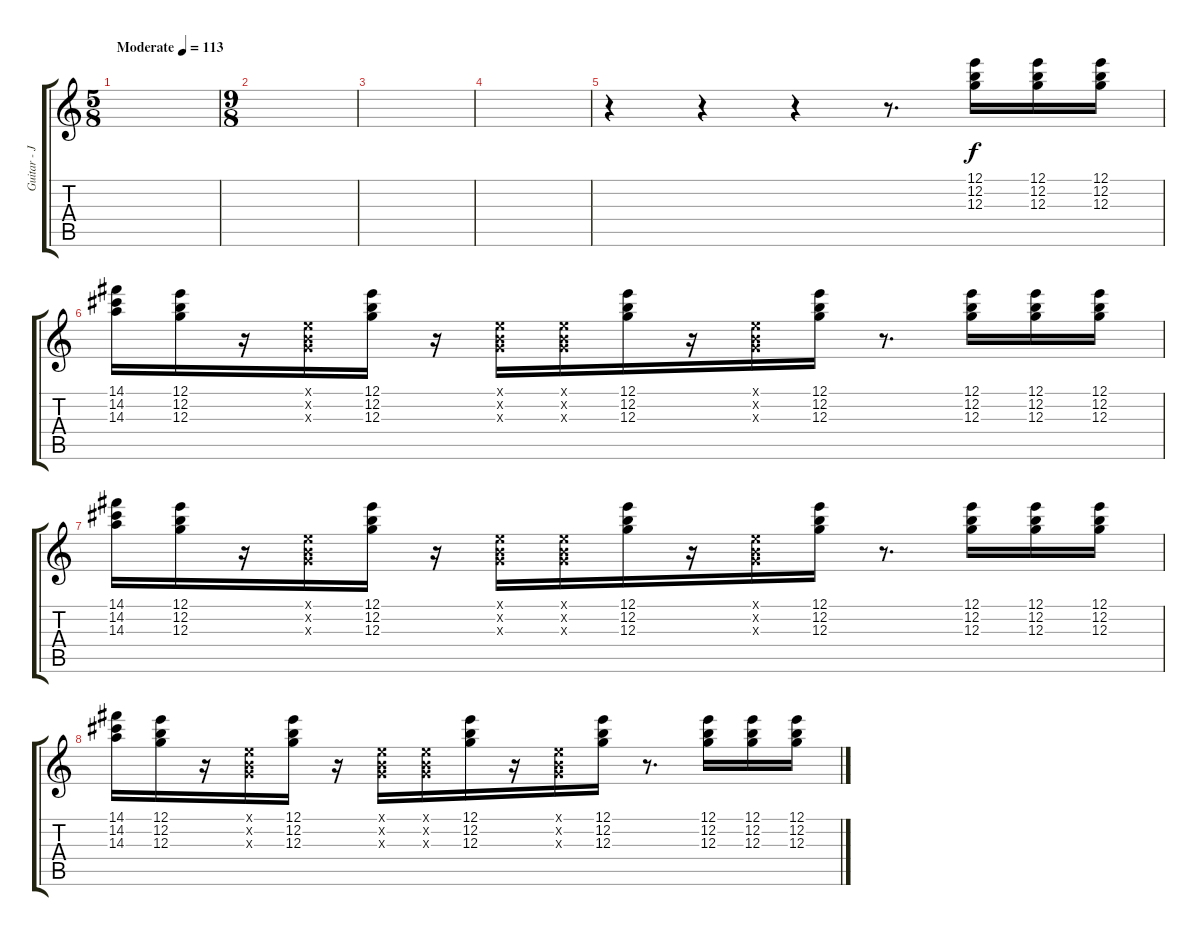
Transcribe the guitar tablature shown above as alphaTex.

\track ("Guitar - Jimmy Page" "Guitar - J") {instrument electricguitarclean}
\staff {score tabs}
\tuning (E4 B3 G3 D3 A2 E2) {hide}
\ts (5 8)
\tempo (113 "Moderate")
\clef g2
\ks c
|
\ts (9 8)
|
|
|
r.4 r.4 r.4 r.8{d} (12.1 12.2 12.3).16 (12.1 12.2 12.3).16 (12.1 12.2 12.3).16 |
(14.1 14.2 14.3).16 (12.1 12.2 12.3).16 r.16 (0.1{x} 0.2{x} 0.3{x}).16 (12.1 12.2 12.3).16 r.16 (0.1{x} 0.2{x} 0.3{x}).16 (0.1{x} 0.2{x} 0.3{x}).16 (12.1 12.2 12.3).16 r.16 (0.1{x} 0.2{x} 0.3{x}).16 (12.1 12.2 12.3).16 r.8{d} (12.1 12.2 12.3).16 (12.1 12.2 12.3).16 (12.1 12.2 12.3).16 |
(14.1 14.2 14.3).16 (12.1 12.2 12.3).16 r.16 (0.1{x} 0.2{x} 0.3{x}).16 (12.1 12.2 12.3).16 r.16 (0.1{x} 0.2{x} 0.3{x}).16 (0.1{x} 0.2{x} 0.3{x}).16 (12.1 12.2 12.3).16 r.16 (0.1{x} 0.2{x} 0.3{x}).16 (12.1 12.2 12.3).16 r.8{d} (12.1 12.2 12.3).16 (12.1 12.2 12.3).16 (12.1 12.2 12.3).16 |
(14.1 14.2 14.3).16 (12.1 12.2 12.3).16 r.16 (0.1{x} 0.2{x} 0.3{x}).16 (12.1 12.2 12.3).16 r.16 (0.1{x} 0.2{x} 0.3{x}).16 (0.1{x} 0.2{x} 0.3{x}).16 (12.1 12.2 12.3).16 r.16 (0.1{x} 0.2{x} 0.3{x}).16 (12.1 12.2 12.3).16 r.8{d} (12.1 12.2 12.3).16 (12.1 12.2 12.3).16 (12.1 12.2 12.3).16
